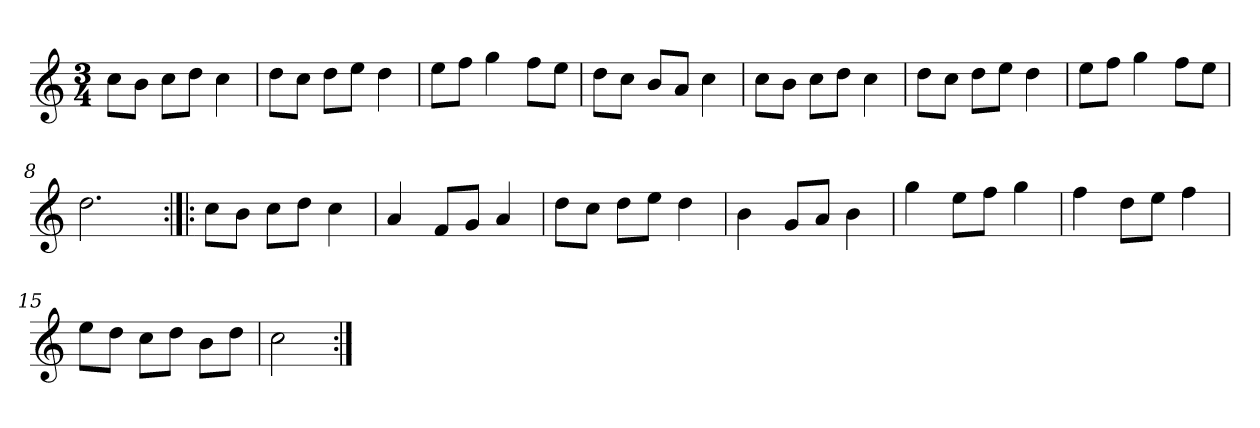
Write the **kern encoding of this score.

**kern
*part1
*staff1
*clefG2
*k[]
*C:
*M3/4
*MM120
=1
8cc\L
8b\J
8cc\L
8dd\J
4cc
=2
8dd\L
8cc\J
8dd\L
8ee\J
4dd
=3
8ee\L
8ff\J
4gg
8ff\L
8ee\J
=4
8dd\L
8cc\J
8b/L
8a/J
4cc
=5
8cc\L
8b\J
8cc\L
8dd\J
4cc
=6
8dd\L
8cc\J
8dd\L
8ee\J
4dd
=7
8ee\L
8ff\J
4gg
8ff\L
8ee\J
=8
2.dd
=9:|!|:
8cc\L
8b\J
8cc\L
8dd\J
4cc
=10
4a
8f/L
8g/J
4a
=11
8dd\L
8cc\J
8dd\L
8ee\J
4dd
=12
4b
8g/L
8a/J
4b
=13
4gg
8ee\L
8ff\J
4gg
=14
4ff
8dd\L
8ee\J
4ff
=15
8ee\L
8dd\J
8cc\L
8dd\J
8b\L
8dd\J
=16
2cc
=:|!
*-
